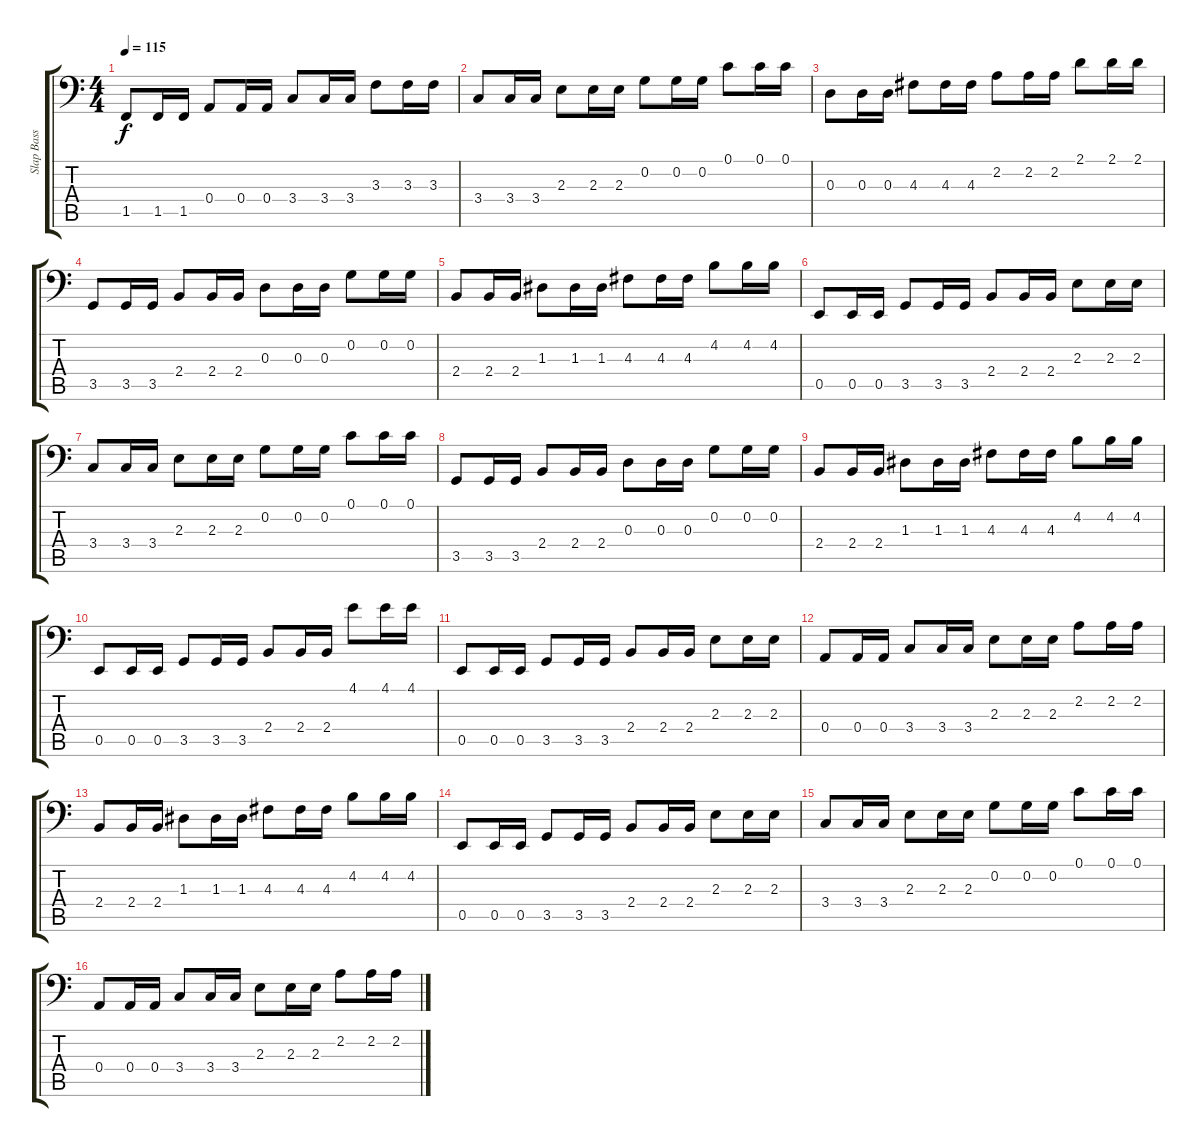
\track ("Slap Bass       " "Slap Bass ") {instrument slapbass1}
\staff {score tabs}
\tuning (C3 G2 D2 A1 E1 B0) {hide}
\ts (4 4)
\tempo 115
\clef f4
\ks c
1.5.8{dy f} 1.5.16 1.5.16 0.4.8 0.4.16 0.4.16 3.4.8 3.4.16 3.4.16 3.3.8 3.3.16 3.3.16 |
3.4.8 3.4.16 3.4.16 2.3.8 2.3.16 2.3.16 0.2.8 0.2.16 0.2.16 0.1.8 0.1.16 0.1.16 |
0.3.8 0.3.16 0.3.16 4.3.8 4.3.16 4.3.16 2.2.8 2.2.16 2.2.16 2.1.8 2.1.16 2.1.16 |
3.5.8 3.5.16 3.5.16 2.4.8 2.4.16 2.4.16 0.3.8 0.3.16 0.3.16 0.2.8 0.2.16 0.2.16 |
2.4.8 2.4.16 2.4.16 1.3.8 1.3.16 1.3.16 4.3.8 4.3.16 4.3.16 4.2.8 4.2.16 4.2.16 |
0.5.8 0.5.16 0.5.16 3.5.8 3.5.16 3.5.16 2.4.8 2.4.16 2.4.16 2.3.8 2.3.16 2.3.16 |
3.4.8 3.4.16 3.4.16 2.3.8 2.3.16 2.3.16 0.2.8 0.2.16 0.2.16 0.1.8 0.1.16 0.1.16 |
3.5.8 3.5.16 3.5.16 2.4.8 2.4.16 2.4.16 0.3.8 0.3.16 0.3.16 0.2.8 0.2.16 0.2.16 |
2.4.8 2.4.16 2.4.16 1.3.8 1.3.16 1.3.16 4.3.8 4.3.16 4.3.16 4.2.8 4.2.16 4.2.16 |
0.5.8 0.5.16 0.5.16 3.5.8 3.5.16 3.5.16 2.4.8 2.4.16 2.4.16 4.1.8 4.1.16 4.1.16 |
0.5.8 0.5.16 0.5.16 3.5.8 3.5.16 3.5.16 2.4.8 2.4.16 2.4.16 2.3.8 2.3.16 2.3.16 |
0.4.8 0.4.16 0.4.16 3.4.8 3.4.16 3.4.16 2.3.8 2.3.16 2.3.16 2.2.8 2.2.16 2.2.16 |
2.4.8 2.4.16 2.4.16 1.3.8 1.3.16 1.3.16 4.3.8 4.3.16 4.3.16 4.2.8 4.2.16 4.2.16 |
0.5.8 0.5.16 0.5.16 3.5.8 3.5.16 3.5.16 2.4.8 2.4.16 2.4.16 2.3.8 2.3.16 2.3.16 |
3.4.8 3.4.16 3.4.16 2.3.8 2.3.16 2.3.16 0.2.8 0.2.16 0.2.16 0.1.8 0.1.16 0.1.16 |
0.4.8 0.4.16 0.4.16 3.4.8 3.4.16 3.4.16 2.3.8 2.3.16 2.3.16 2.2.8 2.2.16 2.2.16
